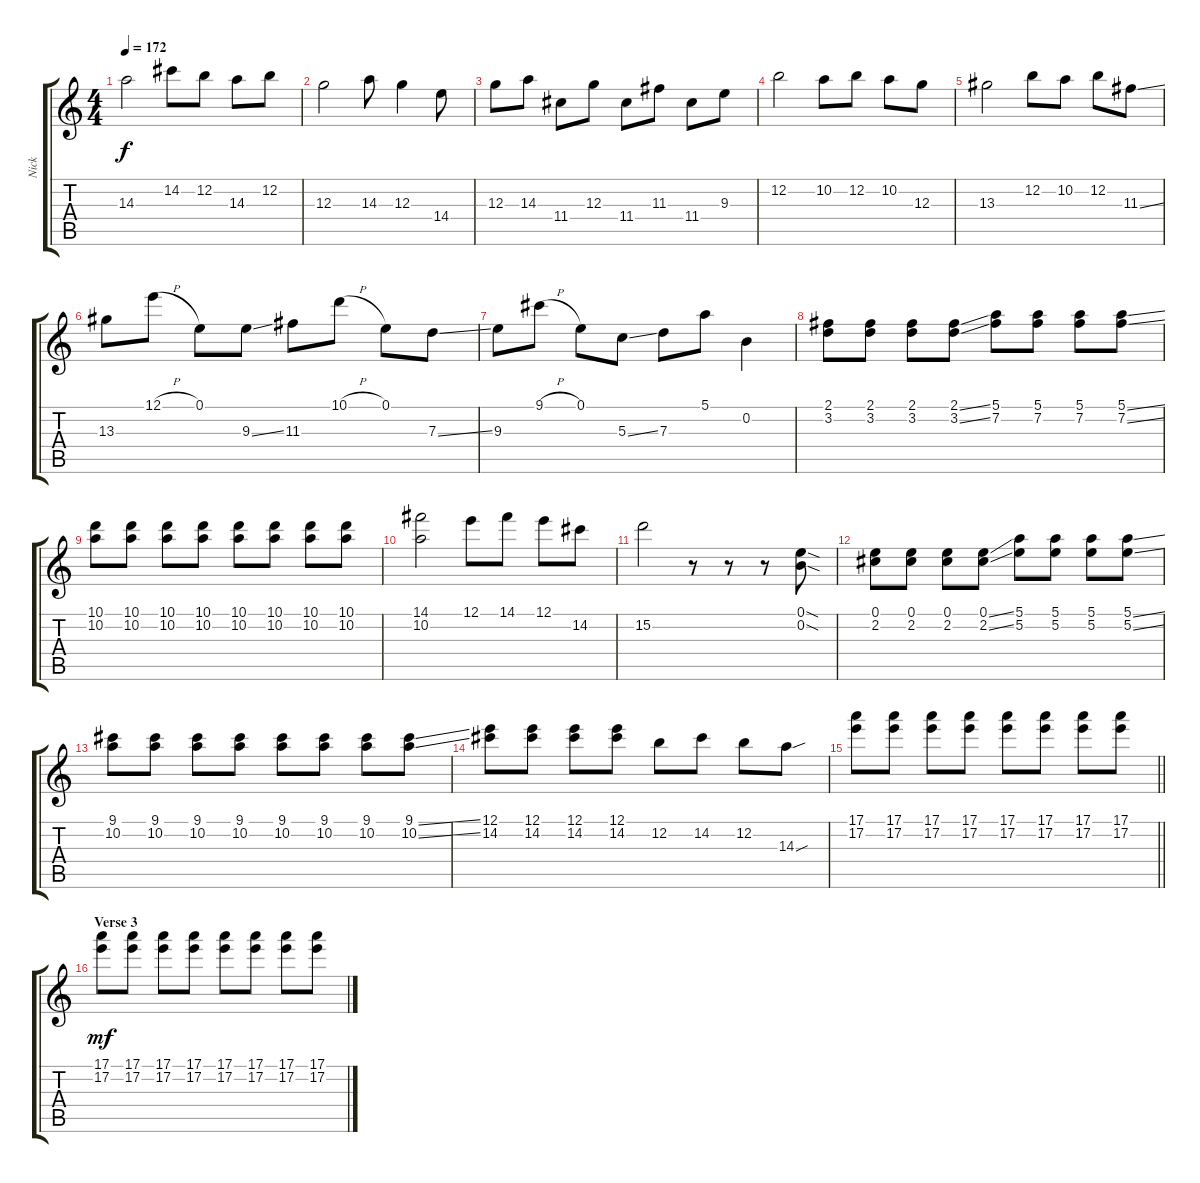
\track ("Nick" "Nick") {instrument distortionguitar}
\staff {score tabs}
\tuning (E4 B3 G3 D3 A2 E2) {hide}
\ts (4 4)
\tempo 172
\clef g2
\ks c
14.3.2{dy f} 14.2.8 12.2.8 14.3.8 12.2.8 |
12.3.2 14.3.8 12.3.4 14.4.8 |
12.3.8 14.3.8 11.4.8 12.3.8 11.4.8 11.3.8 11.4.8 9.3.8 |
12.2.2 10.2.8 12.2.8 10.2.8 12.3.8 |
13.3.2 12.2.8 10.2.8 12.2.8 11.3{ss}.8 |
13.3.8 12.1{h}.8 0.1.8 9.3{ss}.8 11.3.8 10.1{h}.8 0.1.8 7.3{ss}.8 |
9.3.8 9.1{h}.8 0.1.8 5.3{ss}.8 7.3.8 5.1.8 0.2.4 |
(2.1 3.2).8 (2.1 3.2).8 (2.1 3.2).8 (2.1{ss} 3.2{ss}).8 (5.1 7.2).8 (5.1 7.2).8 (5.1 7.2).8 (5.1{ss} 7.2{ss}).8 |
(10.1 10.2).8 (10.1 10.2).8 (10.1 10.2).8 (10.1 10.2).8 (10.1 10.2).8 (10.1 10.2).8 (10.1 10.2).8 (10.1 10.2).8 |
(14.1 10.2).2 12.1.8 14.1.8 12.1.8 14.2.8 |
15.2.2 r.8 r.8 r.8 (0.1{sod} 0.2{sod}).8 |
(0.1 2.2).8 (0.1 2.2).8 (0.1 2.2).8 (0.1{ss} 2.2{ss}).8 (5.1 5.2).8 (5.1 5.2).8 (5.1 5.2).8 (5.1{ss} 5.2{ss}).8 |
(9.1 10.2).8 (9.1 10.2).8 (9.1 10.2).8 (9.1 10.2).8 (9.1 10.2).8 (9.1 10.2).8 (9.1 10.2).8 (9.1{ss} 10.2{ss}).8 |
(12.1 14.2).8 (12.1 14.2).8 (12.1 14.2).8 (12.1 14.2).8 12.2.8 14.2.8 12.2.8 14.3{sou}.8 |
\barLineRight lightlight
(17.1 17.2).8 (17.1 17.2).8 (17.1 17.2).8 (17.1 17.2).8 (17.1 17.2).8 (17.1 17.2).8 (17.1 17.2).8 (17.1 17.2).8 |
\section ("" "Verse 3")
(17.1 17.2).8{dy mf} (17.1 17.2).8 (17.1 17.2).8 (17.1 17.2).8 (17.1 17.2).8 (17.1 17.2).8 (17.1 17.2).8 (17.1 17.2).8
